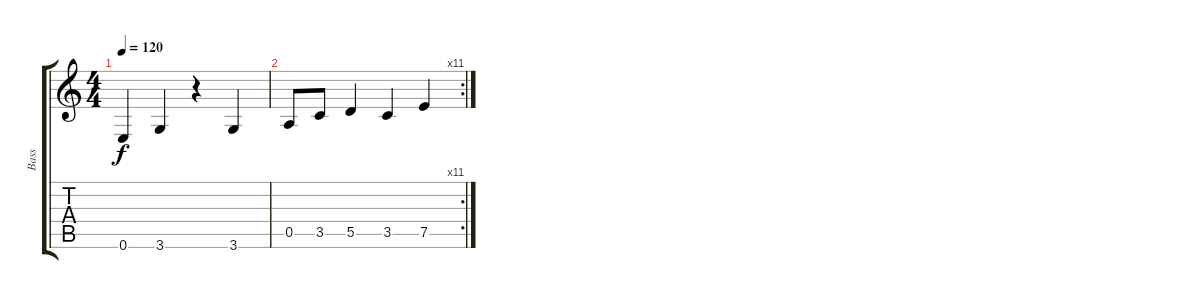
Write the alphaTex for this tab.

\track ("Bass" "Bass") {instrument contrabass}
\staff {score tabs}
\tuning (E4 B3 G3 D3 A2 E2) {hide}
\ts (4 4)
\tempo 120
\clef g2
\ks c
0.6.4{dy f} 3.6.4 r.4 3.6.4 |
\rc 11
0.5.8 3.5.8 5.5.4 3.5.4 7.5.4
